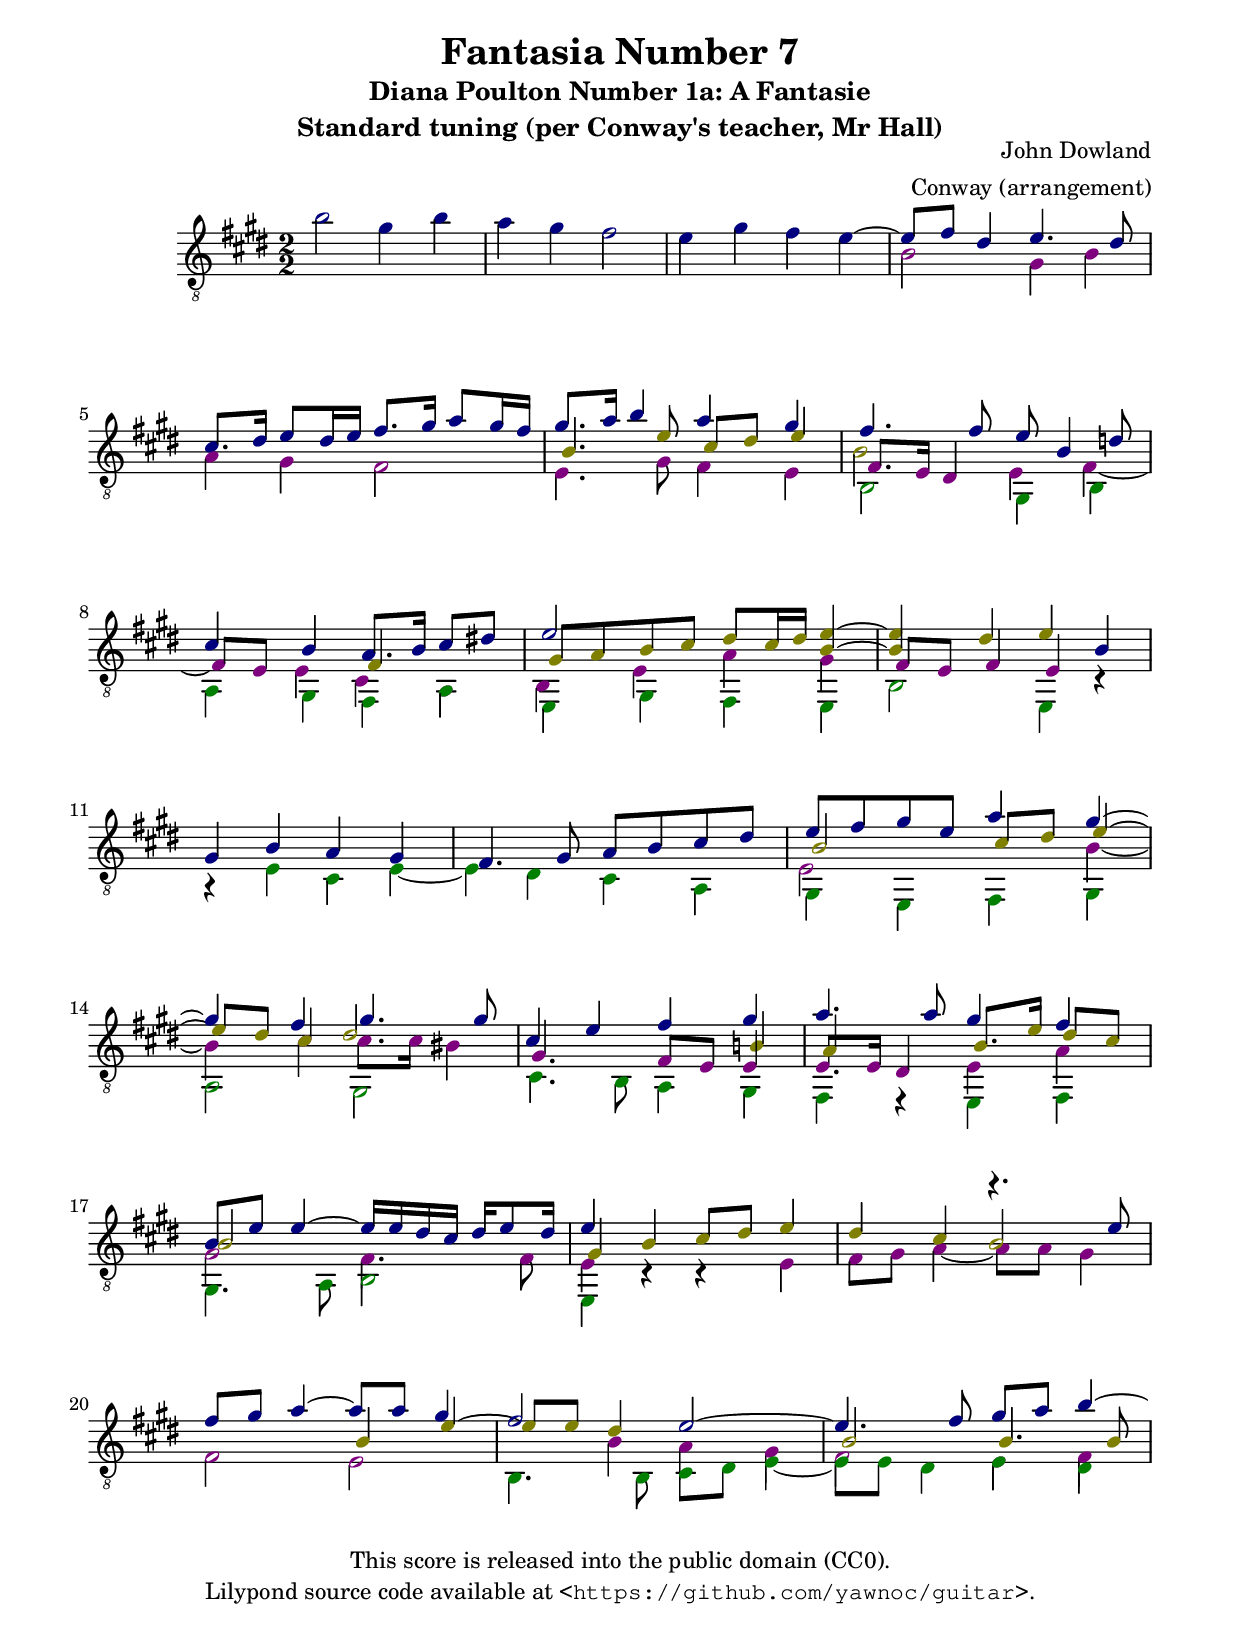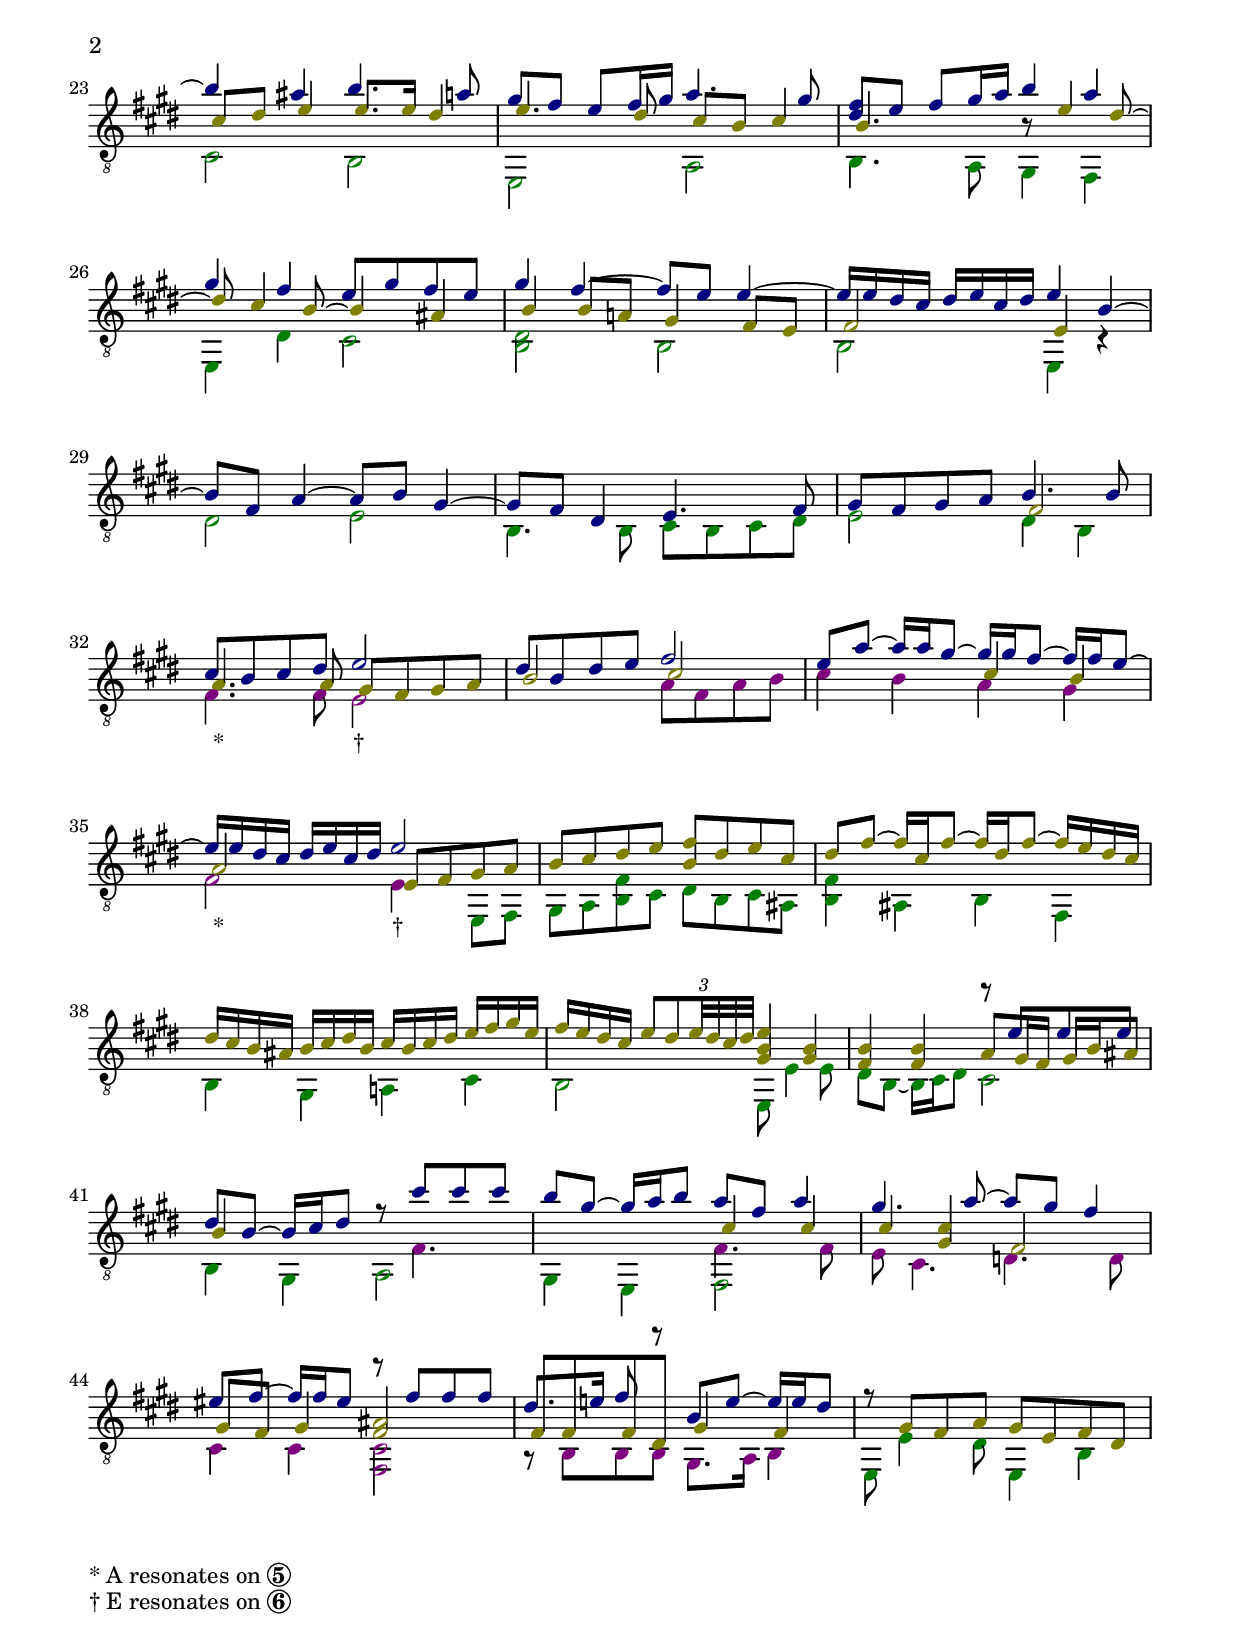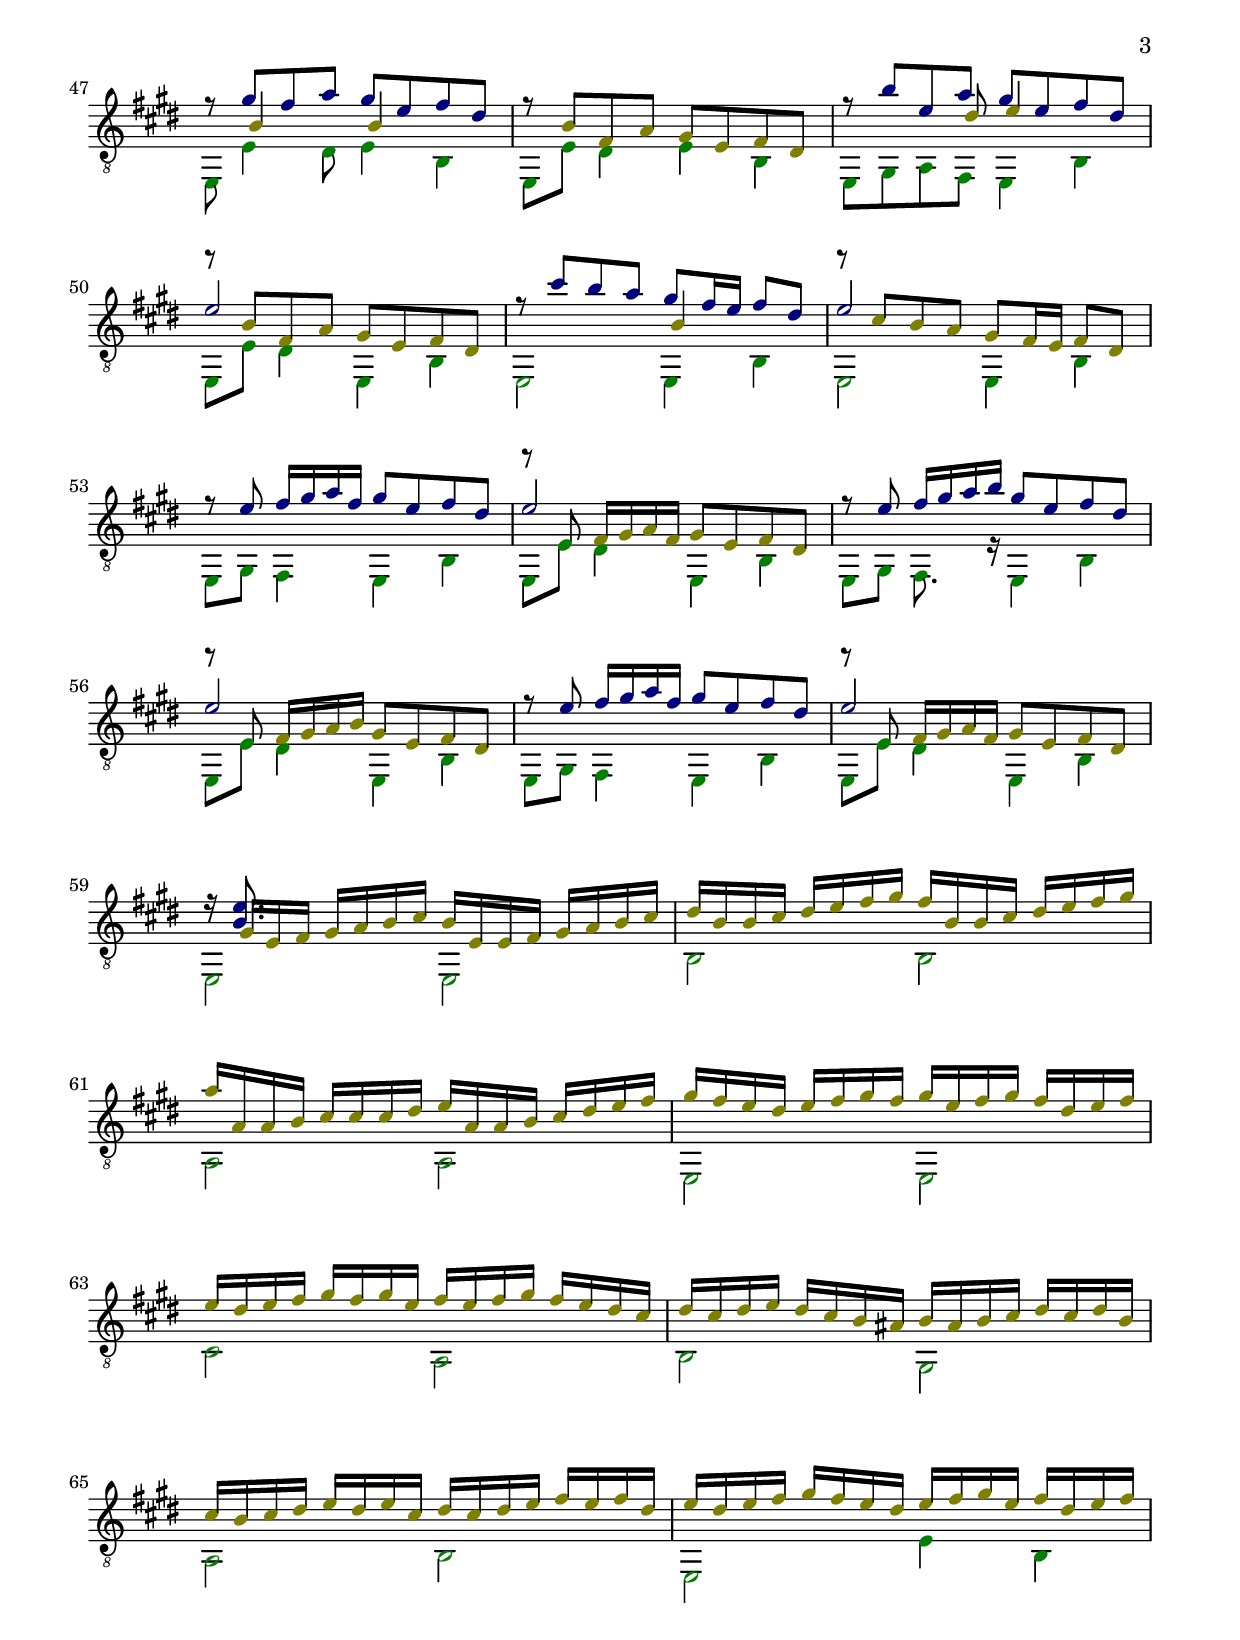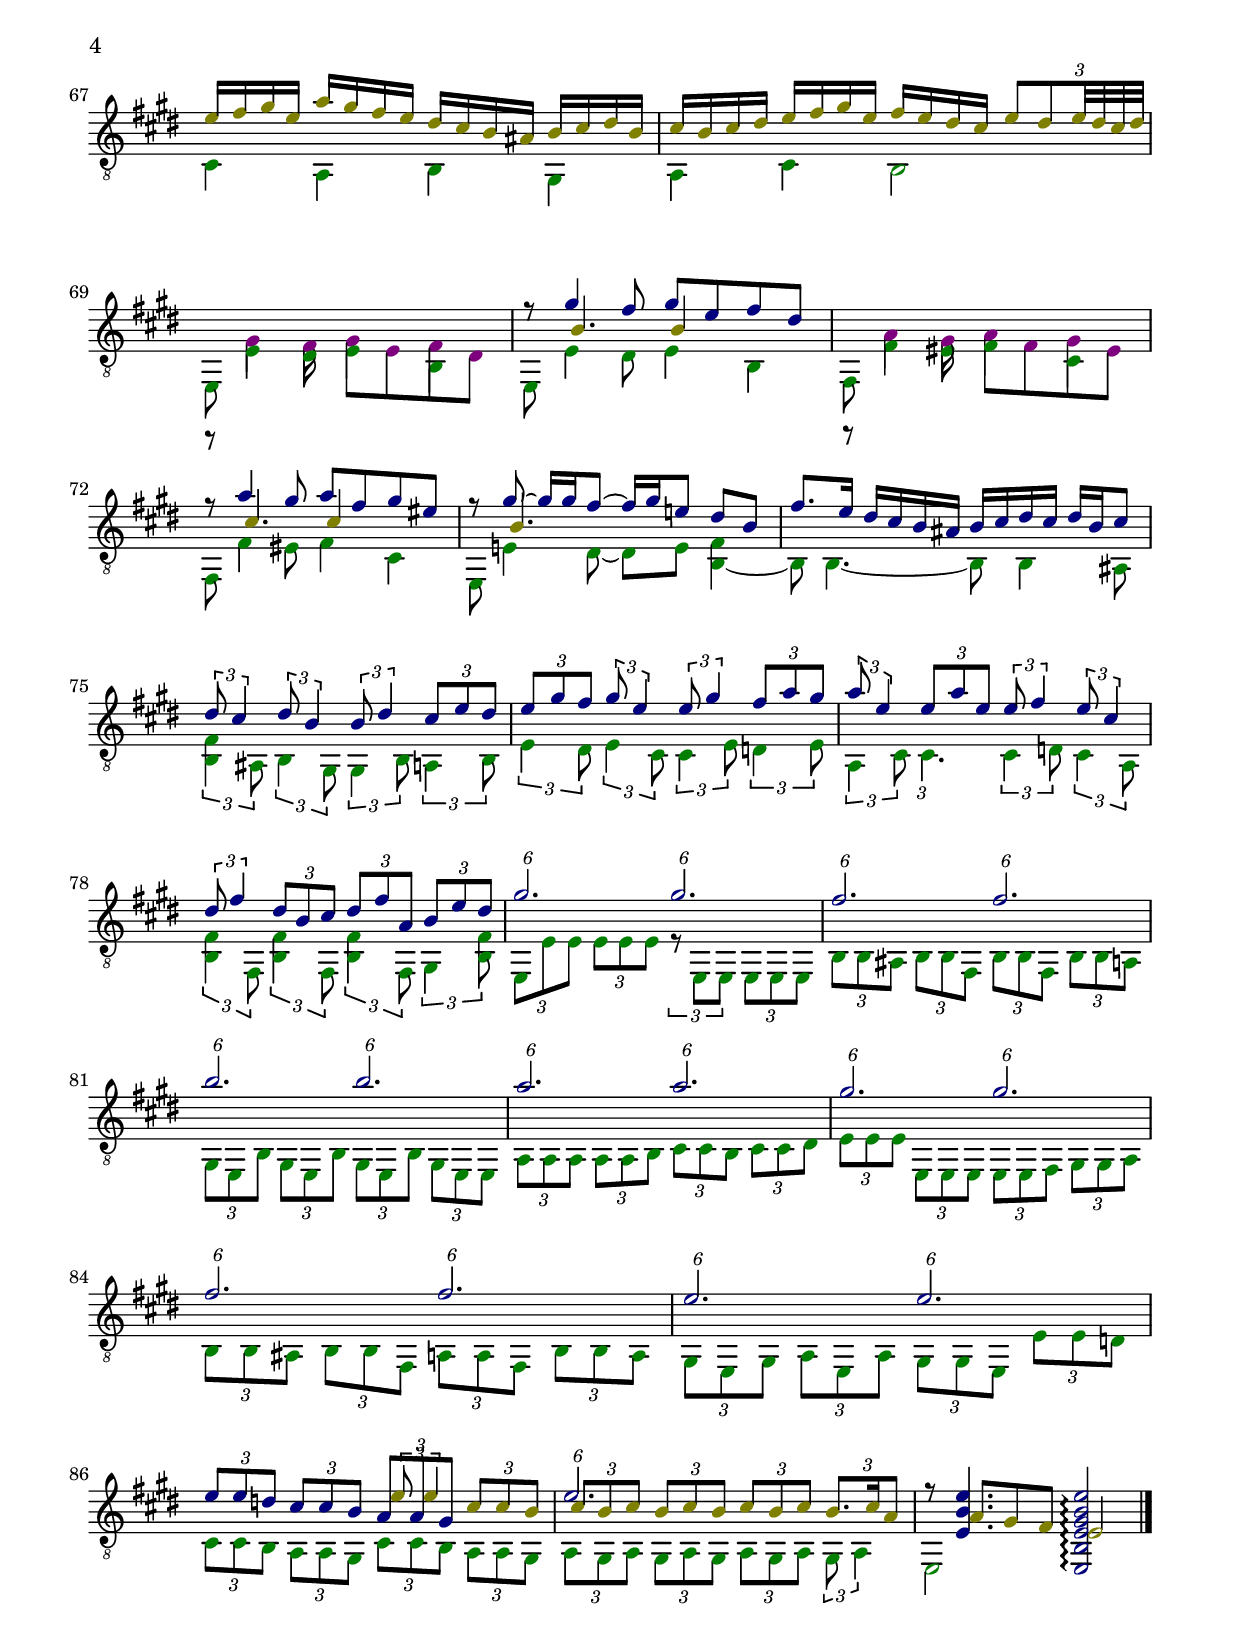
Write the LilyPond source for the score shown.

\version "2.18.2"


%%%%%%%%%%%%%%%%%%%%%%%%%%%%%%%%%%%%%%%%%%%%%%%%%%%%%%%%%%%%%%%%
% General
%%%%%%%%%%%%%%%%%%%%%%%%%%%%%%%%%%%%%%%%%%%%%%%%%%%%%%%%%%%%%%%%

\paper {
  top-margin = 1.5\cm
  left-margin = 1.5\cm
  right-margin = 1.5\cm
  bottom-margin = 1.5\cm
  ragged-last-bottom = ##f
  footnote-separator-markup = \markup { \vspace #1.5 }
}

globalSettings = {
  \accidentalStyle modern
  \compressFullBarRests
  \mergeDifferentlyHeadedOn
  \mergeDifferentlyDottedOn
  \numericTimeSignature
  \pointAndClickOff
  \override TextScript.extra-offset = #'(0 . 0.7)
  \override Score.FootnoteItem.annotation-line = ##f
}

origin-url = "https://github.com/yawnoc/guitar"

\header {
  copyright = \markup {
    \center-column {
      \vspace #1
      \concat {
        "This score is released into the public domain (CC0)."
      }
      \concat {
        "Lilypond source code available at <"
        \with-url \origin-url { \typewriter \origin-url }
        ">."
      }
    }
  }
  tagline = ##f
}

triplet = #(define-music-function
  (parser location music) (ly:music?)
  #{
    \tuplet 3/2 { $music }
  #}
)

tripletDuple = #(define-music-function
  (parser location music) (ly:music?)
  #{
    \tuplet 6/4 { $music }
  #}
)

overrideBeamedStemLengths = #(define-scheme-function
  (parser location lengths) (list?)
  #{
    \override Stem.details.beamed-lengths = $lengths
  #}
)
revertBeamedStemLengths = { \revert Stem.details.beamed-lengths }

overrideBeamVerticalPositions = #(define-scheme-function
  (parser location positions) (pair?)
  #{
    \override Beam.positions = $positions
  #}
)

%%%%%%%%%%%%%%%%%%%%%%%%%%%%%%%%%%%%%%%%%%%%%%%%%%%%%%%%%%%%%%%%
% Semantic bar lines
%%%%%%%%%%%%%%%%%%%%%%%%%%%%%%%%%%%%%%%%%%%%%%%%%%%%%%%%%%%%%%%%

barLineGoto = { \bar "||" }
barLineKeyChange = { \bar "||" }
barLineEnd = { \bar "|." }

%%%%%%%%%%%%%%%%%%%%%%%%%%%%%%%%%%%%%%%%%%%%%%%%%%%%%%%%%%%%%%%%
% Guitar notation
%%%%%%%%%%%%%%%%%%%%%%%%%%%%%%%%%%%%%%%%%%%%%%%%%%%%%%%%%%%%%%%%

stringNumbersAbove = { \set stringNumberOrientations = #'(up) }
stringNumbersBelow = { \set stringNumberOrientations = #'(down) }

fingeringAbove = { \set fingeringOrientations = #'(up) }
fingeringBelow = { \set fingeringOrientations = #'(down) }
fingeringAleft = { \set fingeringOrientations = #'(left) }
fingeringAright = { \set fingeringOrientations = #'(right) }

startGraceMusic = {
  <>(
  \override Fingering.font-size = -6
}
stopGraceMusic = {
  \revert Fingering.font-size
  <>)
}

overrideHorizontalShift = #(define-scheme-function
  (parser location distance) (number?)
  #{
    \override NoteColumn.force-hshift = $distance
  #}
)
revertHorizontalShift = { \revert NoteColumn.force-hshift }

barreSpan = #(define-music-function
  (parser location label offsetPair music)
  (string? (pair? (cons 0 0)) ly:music?)
  (let
    (
      (elements (extract-named-music music '(NoteEvent EventChord)))
    )
    (if
      (pair? elements)
      (let
        (
          (first-element (first elements))
          (last-element (last elements))
        )
        (set!
          (ly:music-property first-element 'articulations)
          (cons
            (make-music 'TextSpanEvent 'span-direction -1)
            (ly:music-property first-element 'articulations)
          )
        )
        (set!
          (ly:music-property last-element 'articulations)
          (cons
            (make-music 'TextSpanEvent 'span-direction 1)
            (ly:music-property last-element 'articulations)
          )
        )
      )
    )
  )
  #{
    \once \override TextSpanner.font-shape = #'upright
    \once \override TextSpanner.style = #'line
    \once \override TextSpanner.extra-offset = #offsetPair
    \once \override TextSpanner.bound-details = #`(
      (left
        (text . ,#{ \markup { \raise #-0.7 { #label \hspace #0.7 }} #})
        (Y . 0)
        (padding . -0.8)
        (attach-dir . -2)
      )
      (right
        (text . ,#{ \markup { \draw-line #'(0 . -1.3) } #}) ;; draw hook
        (Y . 0)
        (padding . -0.5)
        (attach-dir . 2)
      )
    )
    \once \override TextSpanner #'after-line-breaking = #(lambda (grob)
      (let*
        (
          (originalGrob (ly:grob-original grob))
          (splitGrobs (ly:spanner-broken-into originalGrob))
        )
        (if
          (and
            (>= (length splitGrobs) 2)
            (not (eq? (car (last-pair splitGrobs)) grob))
          )
          (begin
            (ly:grob-set-nested-property! grob
              '(bound-details right text)
              #{ \markup { \draw-line #'(0 . 0) } #} ;; suppress draw hook
            )
            (ly:grob-set-property! grob
              'extra-offset
              (cons
                (car offsetPair)
                (+ (cdr offsetPair) 0.7) ;; correction for suppressed hook
              )
            )
            (ly:grob-set-nested-property! grob
              '(bound-details right padding)
              #'-3 ;; increase spanner length
            )
          )
        )
      )
    )
    $music
  #}
)

barre = #(define-scheme-function
  (parser location label) (string?)
  #{
    \markup {
      \center-align {
        \hspace #0.7
        $label
      }
    }
  #}
)

nudgeNextBarre = #(define-scheme-function
  (parser location distance) (number?)
  #{
    \once \override TextScript.X-offset = $distance
  #}
)

position = #(define-scheme-function
  (parser location label) (string?)
  #{
    \markup {
      \center-align {
        \hspace #0.5
        $label
      }
    }
  #}
)

#(define-markup-command
  (markupString layout properties stringNumber) (markup?)
  (interpret-markup layout properties
    #{
      \markup \circle { \bold #stringNumber }
    #}
  )
)

#(define-markup-command
  (resonatesOn layout properties note stringNumber) (markup? markup?)
  (interpret-markup layout properties
    #{
      \markup { #note "resonates on" \markupString #stringNumber }
    #}
  )
)

%%%%%%%%%%%%%%%%%%%%%%%%%%%%%%%%%%%%%%%%%%%%%%%%%%%%%%%%%%%%%%%%
% Goto statements
%%%%%%%%%%%%%%%%%%%%%%%%%%%%%%%%%%%%%%%%%%%%%%%%%%%%%%%%%%%%%%%%

overrideGotoVisibility = {
  \once \override Score.RehearsalMark #'break-visibility = #'#(#t #t #f)
}

makeGotoMark = #(define-scheme-function
  (parser location label) (string?)
  #{
    \mark \markup { \small \italic $label }
  #}
)

simultaneousMarkSeparator = {
  \cadenzaOn
    s1073741824 % stupid, but works
  \cadenzaOff
}

coda = {
  \overrideGotoVisibility
  \mark \markup { \musicglyph #"scripts.coda" }
}

fine = {
  \overrideGotoVisibility
  \makeGotoMark Fine
}

dcAlCoda = {
  \overrideGotoVisibility
  \makeGotoMark "D.C. al Coda"
}

dcAlFine = {
  \overrideGotoVisibility
  \makeGotoMark "D.C. al Fine"
}

toCoda = {
  \overrideGotoVisibility
  \makeGotoMark "to Coda"
}



\header {
  title = "Fantasia Number 7"
  subtitle = \markup {
    \center-column {
      "Diana Poulton Number 1a: A Fantasie"
      "Standard tuning (per Conway's teacher, Mr Hall)"
    }
  }
  composer = "John Dowland"
  arranger = "Conway (arrangement)"
}


initialSignatures = {
  \clef "treble_8"
  \key e \major
  \time 2/2
  \set Timing.beamExceptions = #'()
  \set Timing.baseMoment = #(ly:make-moment 1/4)
  \set Timing.beatStructure = #'(1 1 1 1)
  \set Timing.beamExceptions = #'(
    (
      end
        .
      (
        ((1 . 8) . (4 4)) ;; quavers by fours
        ((1 . 12) . (3 3 3 3)) ;; anything shorter by beat
      )
    )
  )
}


highVoiceMusic = {
  
  \override NoteHead.color = #darkblue
  
  % Main theme high
  \barNumberCheck #1
  \relative c'' {
    \stemDown
    b2 gis4 b |
    a gis fis2 |
    e4 gis fis e~ |
    \stemUp
    e8 fis dis4 e4. dis8 |
    cis8. dis16 e8 dis16 e fis8. gis16 a8 gis16 fis |
    gis8. a16 b4 a gis |
    fis4. fis8 e8 b4 d8 |
    cis4 b a8. b16 cis8 dis |
    e2 s2 |
    s2 s4
  }
  
  % Main theme low
  \barNumberCheck #10
  \relative c' {
    b4 |
    gis b a gis |
    fis4. gis8 a b cis dis |
    e fis gis e a4 gis~ |
    gis
      \shiftOn
        \once \overrideHorizontalShift #-0.5
        fis
      \shiftOff
      \once \overrideHorizontalShift #0.5 gis4. gis8 |
    \once \overrideHorizontalShift #-0.25 cis,4 e fis gis |
    a4. a8 gis4 fis |
    b,8 e e4~ e16 e dis cis dis16 e8 dis16 |
    e4
  }
  
  % Tee-tee taa high
  \barNumberCheck #18
  \relative c' {
    s4 s2 |
    s2 r4. e8 |
    fis8 gis a4~ a8 a gis4 |
    fis2 e2~ |
    e4. fis8 gis8 a b4~ |
    b ais b4. a8 |
    gis8 fis e8 fis16 gis a4. gis8 |
    <fis dis>8 e fis8 gis16 a b4 a |
    gis fis e8 gis fis e |
    gis4 fis~ fis8 e e4~ |
    e16 e dis cis dis e cis dis e4
  }
  
  % Tee-tee taa low
  \barNumberCheck #28
  \relative c' {
    b4~ |
    b8 fis a4~ a8 b gis4~ |
    gis8 fis dis4 e4. fis8 |
    gis fis gis a b4. b8 |
    cis b cis dis e2 |
    dis8 b dis e fis2 |
    e8 a~ a16 a gis8~ gis16 gis fis8~ fis16 fis e8~ |
    e16 e dis cis dis e cis dis e2 |
  }
  
  % Ascending scale
  \barNumberCheck #36
  {
    s1 * 3 |
    s2
  }
  
  % Tee-tee-tee
  \barNumberCheck #39
  \relative c' {
    s2 |
    s2 r8 e e e |
    dis b~ b16 cis dis8 r8 cis' cis cis |
    b8 gis~ gis16 a b8 a8 fis a4 |
    gis4. a8~ a gis fis4 |
    eis8 fis~ fis16 fis eis8 r8 fis fis fis |
    dis8. e16 fis8 r b,8 e~ e16 e dis8 |
  }
  
  % Majestic theme
  \barNumberCheck #46
  \relative c'' {
    s1 |
    r8 gis fis a gis e fis dis |
    s1 |
    r8 b' e, a gis e fis dis |
    e2 s2 |
    r8 cis' b a gis8 fis16 e fis8 dis |
    e2 s2 |
    r8 e fis16 gis a fis gis8 e fis dis |
    e2 s2 |
    r8 e fis16 gis a b gis8 e fis dis |
    e2 s2 |
    r8 e fis16 gis a fis gis8 e fis dis |
    e2 s2 |
  }
  
  % Scale runs
  \barNumberCheck #59
  \relative c' {
    r16 <e b>8. s4 s2 |
    s1 * 9 |
  }
  
  % Majestic interlude
  \barNumberCheck #69
  \relative c'' {
    s1 |
    r8 gis4 fis8 gis e fis dis |
    s1 |
    r8 a'4 gis8 a fis gis eis |
    r8 gis~ gis16 gis fis8~ fis16 gis e8 dis b |
    fis'8. e16 dis cis b ais
      b16 cis dis cis dis b cis8 |
  }
  
  % Triple runs
  \barNumberCheck #75
  \relative c' {
    \triplet { dis8 cis4 } \triplet { dis8 b4 }
      \triplet { b8 dis4 } \triplet { cis8 e dis } |
    \triplet { e8 gis fis } \triplet { gis8 e4 }
      \triplet { e8 gis4 } \triplet { fis8 a gis } |
    \triplet { a8 e4 } \triplet { e8 a e }
      \triplet { e8 fis4 } \triplet { e8 cis4 } |
    \triplet { dis8 fis4 } \triplet { dis8 b cis }
      \triplet { dis8 fis a, } \triplet { b e dis } |
    \tripletDuple { gis2. } \tripletDuple { gis } |
    \tripletDuple { fis } \tripletDuple { fis } |
    \tripletDuple { b } \tripletDuple { b } |
    \tripletDuple { a } \tripletDuple { a } |
    \tripletDuple { gis } \tripletDuple { gis } |
    \tripletDuple { fis } \tripletDuple { fis } |
    \tripletDuple { e } \tripletDuple { e } |
    \triplet { e8 e d } \triplet { cis cis b }
      \triplet { a a gis } s4 |
    \tripletDuple { e'2. } s2 |
  }
  
  % Finishing chords
  \barNumberCheck #88
  \relative c {
    r8 <e b' e>4.
      <e, b' e gis b e>2 \arpeggio
      \barLineEnd
  }
  
}


lowVoiceMusic = {
  
  \override NoteHead.color = #darkgreen
  
  % Main theme high
  \barNumberCheck #1
  \relative c {
    s1 * 6 |
    b2 gis4 b |
    a gis fis a |
    e gis fis e |
    b'2 e,4
  }
  
  % Main theme low
  \barNumberCheck #10
  \relative c {
    r4 |
    r4 e cis e~ |
    e dis cis a |
    gis e fis gis |
    a2 gis |
    cis4. b8 a4 gis |
    fis r e fis |
    gis4. a8 b2 |
    e,4
  }
  
  % Tee-tee taa high
  \barNumberCheck #18
  \relative c {
    s4 s4 s4 |
    s1 * 2 |
    b4. b8 cis8 dis e4~ |
    e8 e dis4 e4 dis |
    cis2 b |
    e, a |
    b4. a8 gis4 fis |
    e dis' cis2 |
    <b dis> b |
    b e,4
  }
  
  % Tee-tee taa low
  \barNumberCheck #28
  \relative c {
    r4 |
    dis2 e |
    b4. b8 cis b cis dis |
    e2 dis4 b |
    s1 * 3 |
    s2
  }
  
  % Ascending scale
  \barNumberCheck #35
  \relative c, {
    s4 e8 fis |
    gis a <b fis'> cis dis b cis ais |
    <b fis'>4 ais b fis |
    b gis a cis |
    b2
  }
  
  % Tee-tee-tee
  \barNumberCheck #39
  \relative c, {
    e8 e'4 e8 |
    dis8 b~ b16 cis dis8 cis2 |
    b4 gis a2 |
    gis4 e fis2 |
    s1 * 3 |
  }
  
  % Majestic theme
  \barNumberCheck #46
  \relative c, {
    e8 e'4 dis8 e,4 b' |
    e,8 e'4 dis8 e4 b |
    e,8 e' dis4 e b |
    e,8 gis a fis e4 b' |
    e,8 e' dis4 e, b' |
    e,2 e4 b' |
    e,2 e4 b' |
    e,8 gis fis4 e b' |
    e,8 e' dis4 e, b' |
    e,8[ gis] fis8. r16 e4 b' |
    e,8 e' dis4 e, b' |
    e,8 gis fis4 e b' |
    e,8 e' dis4 e, b' |
  }
  
  % Scale runs
  \barNumberCheck #59
  \relative c, {
    e2 e |
    b' b |
    a a |
    e e |
    cis' a |
    b gis |
    a b |
    e, e'4 b |
    cis a b gis |
    a cis b2 |
  }
  
  % Majestic interlude
  \barNumberCheck #69
  \relative c, {
    e8 e'4 dis8 e4 b |
    e,8 e'4 dis8 e4 b |
    fis8 fis'4 eis8 fis4 cis |
    fis,8 fis'4 eis8 fis4 cis |
    e,8 e'4 dis8~ dis e <b~ fis'>4 |
    b8 b4.~ b8 b4 ais8 |
  }
  
  % Triple runs
  \barNumberCheck #75
  \relative c {
    \triplet { <b fis'>4 ais8 } \triplet { b4 gis8 }
      \triplet { gis4 b8 } \triplet { a4 b8 } |
    \triplet { e4 dis8 } \triplet { e4 cis8 }
      \triplet { cis4 e8 } \triplet { d4 e8 } |
    \triplet { a,4 cis8 } \triplet { cis4. }
      \triplet { cis4 d8 } \triplet { cis4 a8 } |
    \triplet { <b fis'>4 fis8 } \triplet { <b fis'>4 fis8 }
      \triplet { <b fis'>4 fis8 } \triplet { gis4 <b fis'>8 } |
    \triplet { e,8 e' e } \triplet { e e e }
      \triplet { r e, e } \triplet { e e e } |
    \triplet { b' b ais } \triplet { b b fis }
      \triplet { b b fis } \triplet { b b a } |
    \triplet { gis e b' } \triplet { gis e b' }
      \triplet { gis e b' } \triplet { gis e e } |
    \triplet { a a a } \triplet { a a b }
      \triplet { cis cis b } \triplet { cis cis dis } |
    \triplet { e e e } \triplet { e, e e }
      \triplet { e e fis } \triplet { gis gis a } |
    \triplet { b b ais } \triplet { b b fis }
      \triplet { a a fis } \triplet { b b a } |
    \triplet { gis e gis } \triplet { a e a }
      \triplet { gis gis e } \triplet { e' e d } |
    \triplet { cis cis b } \triplet { a a gis }
      \triplet { cis cis b } \triplet { a a gis } |
    \triplet { a gis a } \triplet { gis a gis }
      \triplet { a gis a } \triplet { gis8 a4 } |
  }
  
  % Finishing chords
  \barNumberCheck #88
  \relative c, {
    e2 s2 |
  }
  
}


upperMiddleVoiceMusic = {
  
  \override NoteHead.color = #darkyellow
  
  % Main theme high
  \barNumberCheck #1
  \relative c' {
    s1 * 5 |
    b4. e8 cis8 dis e4 |
    \stemDown
    b2 s2 |
    \stemUp
    s2 fis4 s4 |
    gis8 a b cis dis8 cis16 \shiftOff dis <e~ b~>4 |
    <e b> dis e
    \shiftOn
  }
  
  % Main theme low
  \barNumberCheck #10
  \relative c' {
    s4 |
    s1 * 2 |
    b2 cis8 dis e4~ |
    e8 dis
      \shiftOff cis4 \shiftOn
      \once \overrideHorizontalShift #-0.75 dis2 |
    s2 s4 b4 |
    a4 s4 b8. e16 dis8 cis |
    b2 s2 |
    gis4
  }
  
  % Tee-tee taa high
  \barNumberCheck #18
  \relative c' {
    b4 cis8 dis e4 |
    dis4 cis b2 |
    s2 b4 e~ |
    e8 e dis4 s2 |
    b2 b4. b8 |
    cis8 dis e4 e8. e16 dis4 |
    e4. dis8 cis8 b cis4 |
    b4. s8 b8\rest e4 dis8~ |
    dis8 cis4 b8~ b4 ais |
    b4 b8 a gis4 fis8 e |
    fis2 e4
  }
  
  % Tee-tee taa low
  \barNumberCheck #28
  \relative c {
    s4 |
    s1 * 2 |
    s2 fis2 |
    \footnote "*" #'(0 . -4) \markup { "*" \resonatesOn A 5 }
    a4. a8 gis fis gis a |
    b2 cis |
    s2 cis4 b |
    \footnote "*" #'(0 . -4) \markup { }
    a2
  }
  
  % Ascending scale
  \barNumberCheck #35
  \relative c {
    e8 fis gis a |
    b cis dis e <fis b,> dis e cis |
    dis fis~ fis16 cis fis8~ fis16 dis fis8~ fis16 e dis cis |
    dis cis b ais b cis dis b cis b cis dis e fis gis e |
    fis e dis cis \triplet { e8 dis e32 dis cis dis } <e b gis>4
  }
  
  % Tee-tee-tee
  \barNumberCheck #39
  \relative c' {
    <b gis>4 |
    <b fis> <b fis> a8 gis16 fis gis16 b ais8 |
    b4 s4 s2 |
    s2 cis4 cis |
    cis <cis gis> fis,2 |
    gis8 fis gis4 <ais fis>2 |
    fis8 fis fis dis gis4 fis |
  }
  
  % Majestic theme
  \barNumberCheck #46
  \relative c' {
    r8 gis fis a gis e fis dis |
    s8 b'4 s8 b4 s4 |
    r8 b8 fis a gis e fis dis |
    s4. dis'8 e4 s4 |
    r8 b8 fis a gis e fis dis |
    s2 b'4 s4 |
    r8 cis b a gis8 fis16 e fis8 dis |
    s1 |
    r8 e fis16 gis a fis gis8 e fis dis |
    s1 |
    r8 e fis16 gis a b gis8 e fis dis |
    s1 |
    r8 e fis16 gis a fis gis8 e fis dis |
  }
  
  % Scale runs
  \barNumberCheck #59
  \relative c' {
    s16 gis e fis gis a b cis
      b e, e fis gis a b cis |
    dis b b cis dis e fis gis
      fis b, b cis dis e fis gis |
    a a, a b cis cis cis dis
      e a, a b cis dis e fis |
    gis fis e dis e fis gis fis
      gis e fis gis fis dis e fis |
    e dis e fis gis fis gis e
      fis e fis gis fis e dis cis |
    dis cis dis e dis cis b ais
      b ais b cis dis cis dis b |
    cis b cis dis e dis e cis
      dis cis dis e fis e fis dis |
    e dis e fis gis fis e dis
      e fis gis e
      fis dis e fis |
    e fis gis e
      a gis fis e
      dis cis b ais
      b cis dis b |
    cis b cis dis
      e fis gis e
      fis e dis cis
      \triplet { e8 dis e32 dis cis dis } |
  }
  
  % Majestic interlude
  \barNumberCheck #69
  \relative c' {
    s1 |
    s8 b4. b4 s4 |
    s1 |
    s8 cis4. cis4 s4 |
    s8 b4. s2 |
    s1 |
  }
  
  % Triple runs
  \barNumberCheck #75
  \relative c' {
    s1 * 11 |
    s2 \triplet { e8 e4 } \triplet { cis8 cis b } |
    \triplet { cis b cis } \triplet { b cis b }
      \triplet { cis b cis } \triplet { b8. cis16 a8 } |
  }
  
  % Finishing chords
  \barNumberCheck #88
  \relative c' {
    s8 a gis fis e2 |
  }
  
}


lowerMiddleVoiceMusic = {
  
  \override NoteHead.color = #darkmagenta
  
  % Main theme high
  \barNumberCheck #1
  \relative c' {
    s1 * 3 |
    b2 gis4 b |
    a gis fis2 |
    e4. gis8 fis4 e |
    \stemUp
    \overrideBeamedStemLengths #'(1)
    fis8. e16 dis4 \stemDown e4 fis~ |
    \stemUp
    fis8 e \stemDown e4 cis4 \once \overrideHorizontalShift #0 a |
    b e \overrideHorizontalShift #0 a gis |
    \revertHorizontalShift
    \stemUp
    fis8 e fis4 e
    \stemDown
  }
  
  % Main theme low
  \barNumberCheck #10
  \relative c {
    s4 |
    s1 * 2 |
    e2 s4 \overrideHorizontalShift #0 b'4~ |
    b \revertHorizontalShift
      \shiftOff cis \shiftOn
      \once \overrideHorizontalShift #0.3 cis8. cis16 bis4 |
    \stemUp
    \overrideHorizontalShift #0.2 gis4. s8
      \overrideHorizontalShift #0 fis8 e e4 |
    e8. e16 dis4 \stemDown e4 a |
    gis2 fis4. fis8 |
    e4
  }
  
  % Tee-tee taa high
  \barNumberCheck #18
  \relative c {
    r4 r e |
    fis8 gis a4~ a8 a gis4 |
    fis2 e |
    s4 b' a gis |
    fis2 e4 fis |
    s1 * 5 |
    s2 s4
  }
  
  % Tee-tee taa low
  \barNumberCheck #28
  \relative c {
    s4 |
    s1 * 3 |
    fis4. fis8
      \footnote "†" #'(0 . -2.5) \markup { "†" \resonatesOn E 6 }
      e2 |
    s2 a8 fis a b |
    cis4 b a gis |
    fis2
      \footnote "†" #'(0 . -2.5) \markup { }
      e4
  }
  
  % Ascending scale
  \barNumberCheck #35
  {
    s4 |
    s1 * 3 |
    s2
  }
  
  % Tee-tee-tee
  \barNumberCheck #39
  \relative c {
    s2 |
    s1 |
    s2 s8 fis4. |
    s2 fis4. fis8 |
    e8 cis4. d4. d8 |
    cis4 cis <cis fis,>2 |
    r8 b b b gis8. a16 b4 |
  }
  
  % Majestic theme
  \barNumberCheck #46
  {
    s1 * 13 |
  }
  
  % Scale runs
  \barNumberCheck #59
  {
    s1 * 10 |
  }
  
  % Majestic interlude
  \barNumberCheck #69
  \relative c' {
    r8 gis4 fis8 gis e fis dis |
    s1 |
    r8 a'4 gis8 a fis gis eis |
    s1 * 3 |
  }
  
}


allMusic = {
  \new Staff \with {
    midiInstrument = #"acoustic guitar (nylon)"
  }
  \globalSettings
  \initialSignatures
  <<
    << \highVoiceMusic >>
      \\
    << \lowVoiceMusic >>
      \\
    << \upperMiddleVoiceMusic >>
      \\
    << \lowerMiddleVoiceMusic >>
  >>
}


\score {
  \allMusic
}

\score {
  \allMusic
  \midi { }
}
